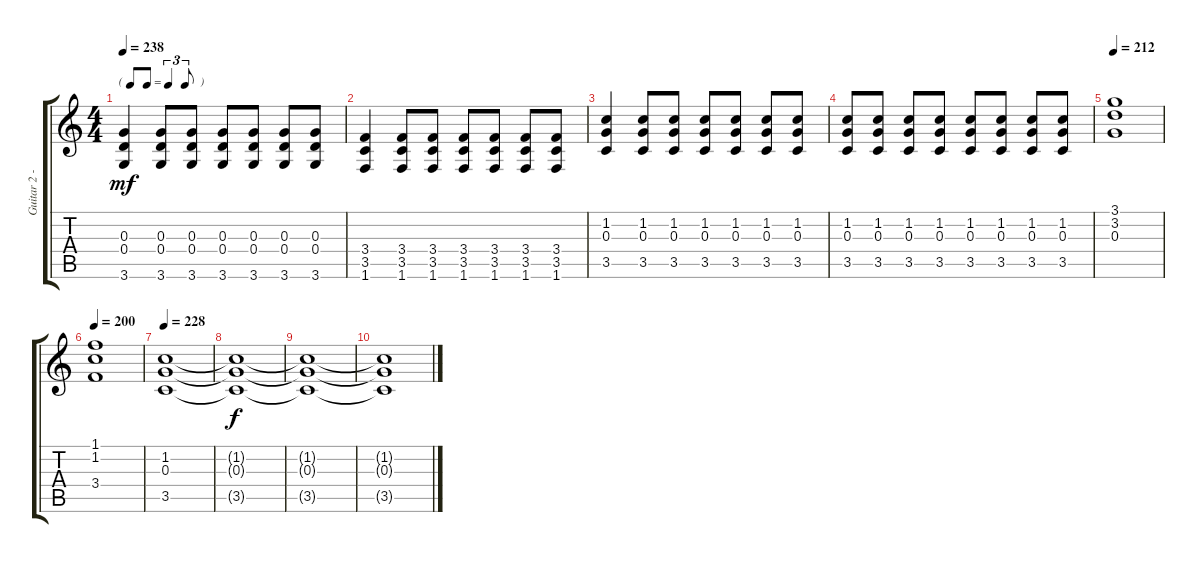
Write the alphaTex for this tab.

\track ("Guitar 2 - Tom" "Guitar 2 -") {instrument distortionguitar}
\staff {score tabs}
\tuning (E4 B3 G3 D3 A2 E2) {hide}
\ts (4 4)
\tf triplet8th
\tempo 238
\clef g2
\ks c
(0.3 0.4 3.6).4{dy mf} (0.3 0.4 3.6).8 (0.3 0.4 3.6).8 (0.3 0.4 3.6).8 (0.3 0.4 3.6).8 (0.3 0.4 3.6).8 (0.3 0.4 3.6).8 |
(3.4 3.5 1.6).4 (3.4 3.5 1.6).8 (3.4 3.5 1.6).8 (3.4 3.5 1.6).8 (3.4 3.5 1.6).8 (3.4 3.5 1.6).8 (3.4 3.5 1.6).8 |
(1.2 0.3 3.5).4 (1.2 0.3 3.5).8 (1.2 0.3 3.5).8 (1.2 0.3 3.5).8 (1.2 0.3 3.5).8 (1.2 0.3 3.5).8 (1.2 0.3 3.5).8 |
(1.2 0.3 3.5).8 (1.2 0.3 3.5).8 (1.2 0.3 3.5).8 (1.2 0.3 3.5).8 (1.2 0.3 3.5).8 (1.2 0.3 3.5).8 (1.2 0.3 3.5).8 (1.2 0.3 3.5).8 |
\tempo 212
(3.1 3.2 0.3).1 |
\tempo 200
(1.1 1.2 3.4).1 |
\tempo 228
(1.2 0.3 3.5).1 |
(1.2{t} 0.3{t} 3.5{t}).1{dy f} |
(1.2{t} 0.3{t} 3.5{t}).1 |
(1.2{t} 0.3{t} 3.5{t}).1
